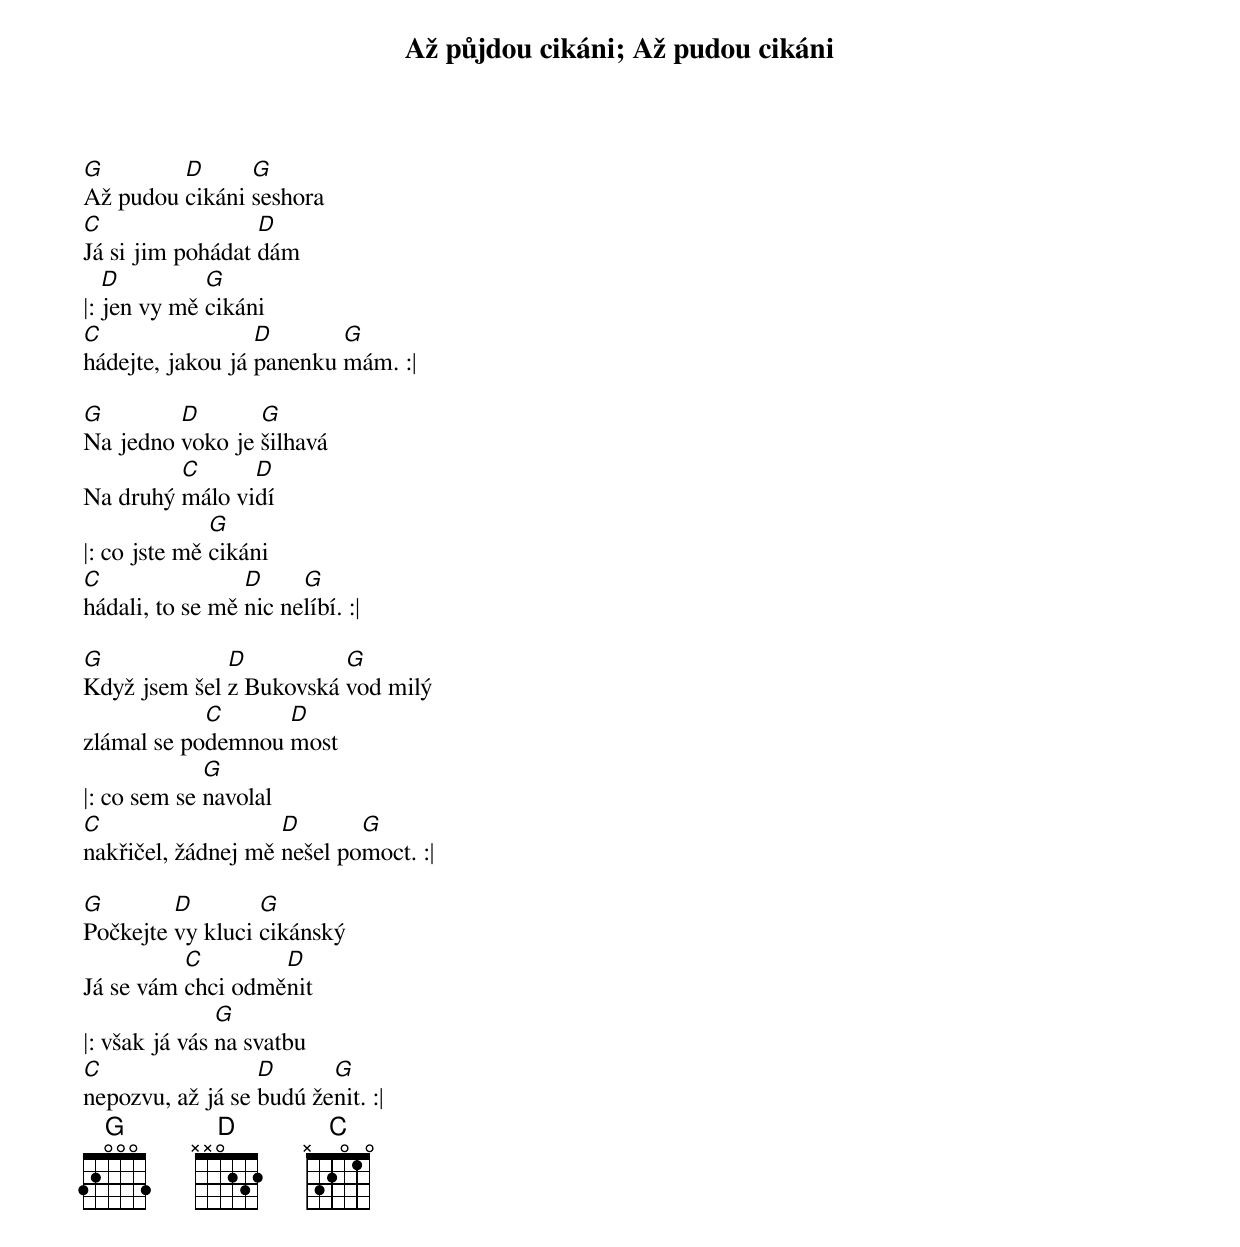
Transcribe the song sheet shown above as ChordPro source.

{title: Až půjdou cikáni}
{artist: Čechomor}
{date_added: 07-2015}
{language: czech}
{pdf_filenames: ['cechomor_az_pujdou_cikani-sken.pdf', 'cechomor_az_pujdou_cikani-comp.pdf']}
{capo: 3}
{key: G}
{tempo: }
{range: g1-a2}
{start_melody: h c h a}

{title:Až pudou cikáni}
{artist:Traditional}

{start_of_verse}
[G]Až pudou [D]cikáni [G]seshora
[C]Já si jim pohádat [D]dám
|: [D]jen vy mě [G]cikáni
[C]hádejte, jakou já [D]panenku [G]mám. :|
{end_of_verse}

{start_of_verse}
[G]Na jedno [D]voko je [G]šilhavá
Na druhý [C]málo vi[D]dí
|: co jste mě [G]cikáni
[C]hádali, to se mě [D]nic ne[G]líbí. :|
{end_of_verse}

{start_of_verse}
[G]Když jsem šel [D]z Bukovská [G]vod milý
zlámal se po[C]demnou [D]most
|: co sem se [G]navolal
[C]nakřičel, žádnej mě [D]nešel po[G]moct. :|
{end_of_verse}

{start_of_verse}
[G]Počkejte [D]vy kluci [G]cikánský
Já se vám [C]chci odmě[D]nit
|: však já vás [G]na svatbu
[C]nepozvu, až já se [D]budú že[G]nit. :|
{end_of_verse}
